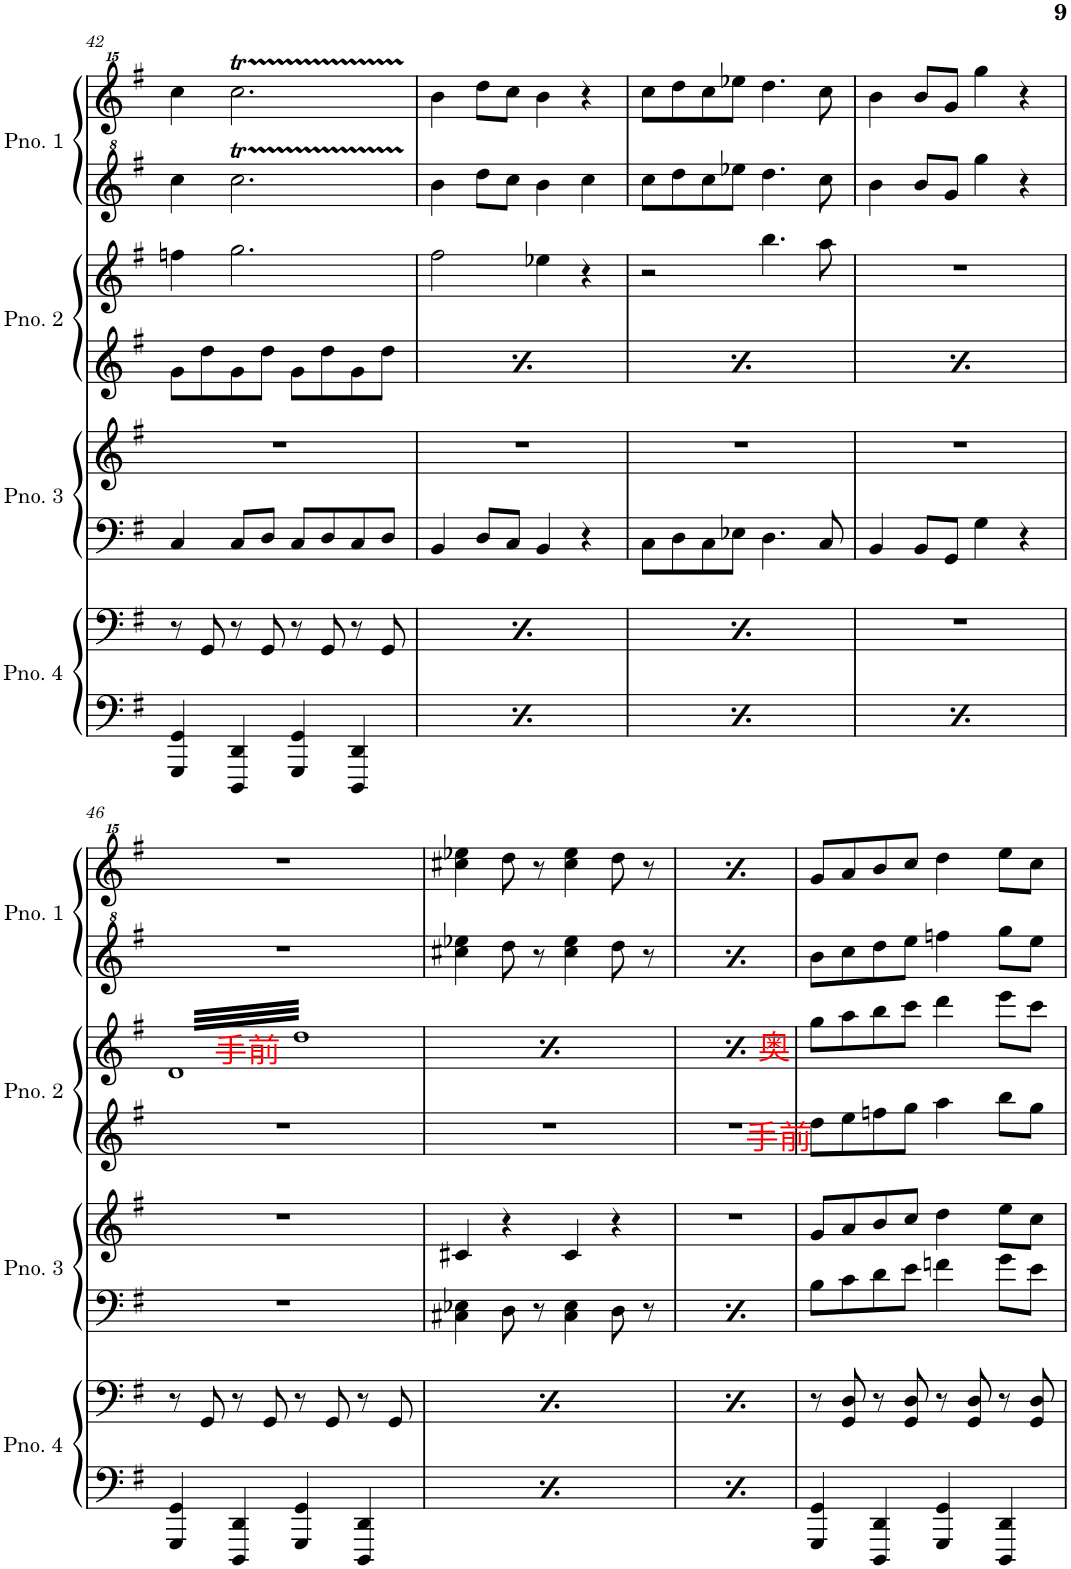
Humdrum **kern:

**kern	**kern	**kern	**kern	**kern	**kern	**kern	**kern
*part4	*part4	*part3	*part3	*part2	*part2	*part1	*part1
*staff8	*staff7	*staff6	*staff5	*staff4	*staff3	*staff2	*staff1
*I"Piano 4	*	*I"Piano 3	*	*I"Piano 2	*	*I"Piano 1	*
*I'Pno. 4	*	*I'Pno. 3	*	*I'Pno. 2	*	*I'Pno. 1	*
!!LO:PB:g=z
*clefF4	*clefF4	*clefF4	*clefG2	*clefG2	*clefG2	*clefG^2	*clefG^^2
*k[f#]	*k[f#]	*k[f#]	*k[f#]	*k[f#]	*k[f#]	*k[f#]	*k[f#]
*M4/4	*M4/4	*M4/4	*M4/4	*M4/4	*M4/4	*M4/4	*M4/4
=42	=42	=42	=42	=42	=42	=42	=42
4GGG/ 4GG/	8r	4C/	1r	8g\L	4ffn\	4ccc\	4cccc\
.	8GG/	.	.	8dd\	.	.	.
4DDD/ 4DD/	8r	8C/L	.	8g\	2.gg\	2.cccT\	2.ccccT\
.	8GG/	8D/J	.	8dd\J	.	.	.
4GGG/ 4GG/	8r	8C/L	.	8g\L	.	.	.
.	8GG/	8D/	.	8dd\	.	.	.
4DDD/ 4DD/	8r	8C/	.	8g\	.	.	.
.	8GG/	8D/J	.	8dd\J	.	.	.
=43	=43	=43	=43	=43	=43	=43	=43
4GGG/ 4GG/	8r	4BB/	1r	8g\L	2ff#\	4bb\	4bbb\
.	8GG/	.	.	8dd\	.	.	.
4DDD/ 4DD/	8r	8D/L	.	8g\	.	8ddd\L	8dddd\L
.	8GG/	8C/J	.	8dd\J	.	8ccc\J	8cccc\J
4GGG/ 4GG/	8r	4BB/	.	8g\L	4ee-X\	4bb\	4bbb\
.	8GG/	.	.	8dd\	.	.	.
4DDD/ 4DD/	8r	4r	.	8g\	4r	4ccc\	4r
.	8GG/	.	.	8dd\J	.	.	.
=44	=44	=44	=44	=44	=44	=44	=44
4GGG/ 4GG/	8r	8C\L	1r	8g\L	2r	8ccc\L	8cccc\L
.	8GG/	8D\	.	8dd\	.	8ddd\	8dddd\
4DDD/ 4DD/	8r	8C\	.	8g\	.	8ccc\	8cccc\
.	8GG/	8E-X\J	.	8dd\J	.	8eee-X\J	8eeee-X\J
4GGG/ 4GG/	8r	4.D\	.	8g\L	4.bb\	4.ddd\	4.dddd\
.	8GG/	.	.	8dd\	.	.	.
4DDD/ 4DD/	8r	.	.	8g\	.	.	.
.	8GG/	8C/	.	8dd\J	8aa\	8ccc\	8cccc\
=45	=45	=45	=45	=45	=45	=45	=45
4GGG/ 4GG/	1r	4BB/	1r	8g\L	1r	4bb\	4bbb\
.	.	.	.	8dd\	.	.	.
4DDD/ 4DD/	.	8BB/L	.	8g\	.	8bb/L	8bbb/L
.	.	8GG/J	.	8dd\J	.	8gg/J	8ggg/J
4GGG/ 4GG/	.	4G\	.	8g\L	.	4ggg\	4gggg\
.	.	.	.	8dd\	.	.	.
4DDD/ 4DD/	.	4r	.	8g\	.	4r	4r
.	.	.	.	8dd\J	.	.	.
!!LO:LB:g=z
=46	=46	=46	=46	=46	=46	=46	=46
*	*	*	*	*	*tremolo	*	*
4GGG/ 4GG/	8r	1r	1r	1r	64dLLLL	1r	1r
.	.	.	.	.	64dd	.	.
.	.	.	.	.	64d	.	.
.	.	.	.	.	64dd	.	.
.	.	.	.	.	64d	.	.
.	.	.	.	.	64dd	.	.
.	.	.	.	.	64d	.	.
.	.	.	.	.	64dd	.	.
.	8GG/	.	.	.	64d	.	.
.	.	.	.	.	64dd	.	.
.	.	.	.	.	64d	.	.
.	.	.	.	.	64dd	.	.
.	.	.	.	.	64d	.	.
.	.	.	.	.	64dd	.	.
.	.	.	.	.	64d	.	.
.	.	.	.	.	64dd	.	.
4DDD/ 4DD/	8r	.	.	.	64d	.	.
.	.	.	.	.	64dd	.	.
.	.	.	.	.	64d	.	.
.	.	.	.	.	64dd	.	.
.	.	.	.	.	64d	.	.
.	.	.	.	.	64dd	.	.
.	.	.	.	.	64d	.	.
.	.	.	.	.	64dd	.	.
.	8GG/	.	.	.	64d	.	.
.	.	.	.	.	64dd	.	.
.	.	.	.	.	64d	.	.
.	.	.	.	.	64dd	.	.
.	.	.	.	.	64d	.	.
.	.	.	.	.	64dd	.	.
.	.	.	.	.	64d	.	.
.	.	.	.	.	64dd	.	.
4GGG/ 4GG/	8r	.	.	.	64d	.	.
.	.	.	.	.	64dd	.	.
.	.	.	.	.	64d	.	.
.	.	.	.	.	64dd	.	.
.	.	.	.	.	64d	.	.
.	.	.	.	.	64dd	.	.
.	.	.	.	.	64d	.	.
.	.	.	.	.	64dd	.	.
.	8GG/	.	.	.	64d	.	.
.	.	.	.	.	64dd	.	.
.	.	.	.	.	64d	.	.
.	.	.	.	.	64dd	.	.
.	.	.	.	.	64d	.	.
.	.	.	.	.	64dd	.	.
.	.	.	.	.	64d	.	.
.	.	.	.	.	64dd	.	.
4DDD/ 4DD/	8r	.	.	.	64d	.	.
.	.	.	.	.	64dd	.	.
.	.	.	.	.	64d	.	.
.	.	.	.	.	64dd	.	.
.	.	.	.	.	64d	.	.
.	.	.	.	.	64dd	.	.
.	.	.	.	.	64d	.	.
.	.	.	.	.	64dd	.	.
.	8GG/	.	.	.	64d	.	.
.	.	.	.	.	64dd	.	.
.	.	.	.	.	64d	.	.
.	.	.	.	.	64dd	.	.
.	.	.	.	.	64d	.	.
.	.	.	.	.	64dd	.	.
.	.	.	.	.	64d	.	.
.	.	.	.	.	64ddJJJJ	.	.
=47	=47	=47	=47	=47	=47	=47	=47
4GGG/ 4GG/	8r	4C#X\ 4E-X\	4c#X/	1r	64dLLLL	4ccc#X\ 4eee-X\	4cccc#X\ 4eeee-X\
.	.	.	.	.	64dd	.	.
.	.	.	.	.	64d	.	.
.	.	.	.	.	64dd	.	.
.	.	.	.	.	64d	.	.
.	.	.	.	.	64dd	.	.
.	.	.	.	.	64d	.	.
.	.	.	.	.	64dd	.	.
.	8GG/	.	.	.	64d	.	.
.	.	.	.	.	64dd	.	.
.	.	.	.	.	64d	.	.
.	.	.	.	.	64dd	.	.
.	.	.	.	.	64d	.	.
.	.	.	.	.	64dd	.	.
.	.	.	.	.	64d	.	.
.	.	.	.	.	64dd	.	.
4DDD/ 4DD/	8r	8D\	4r	.	64d	8ddd\	8dddd\
.	.	.	.	.	64dd	.	.
.	.	.	.	.	64d	.	.
.	.	.	.	.	64dd	.	.
.	.	.	.	.	64d	.	.
.	.	.	.	.	64dd	.	.
.	.	.	.	.	64d	.	.
.	.	.	.	.	64dd	.	.
.	8GG/	8r	.	.	64d	8r	8r
.	.	.	.	.	64dd	.	.
.	.	.	.	.	64d	.	.
.	.	.	.	.	64dd	.	.
.	.	.	.	.	64d	.	.
.	.	.	.	.	64dd	.	.
.	.	.	.	.	64d	.	.
.	.	.	.	.	64dd	.	.
4GGG/ 4GG/	8r	4C#\ 4E-\	4c#/	.	64d	4ccc#\ 4eee-\	4cccc#\ 4eeee-\
.	.	.	.	.	64dd	.	.
.	.	.	.	.	64d	.	.
.	.	.	.	.	64dd	.	.
.	.	.	.	.	64d	.	.
.	.	.	.	.	64dd	.	.
.	.	.	.	.	64d	.	.
.	.	.	.	.	64dd	.	.
.	8GG/	.	.	.	64d	.	.
.	.	.	.	.	64dd	.	.
.	.	.	.	.	64d	.	.
.	.	.	.	.	64dd	.	.
.	.	.	.	.	64d	.	.
.	.	.	.	.	64dd	.	.
.	.	.	.	.	64d	.	.
.	.	.	.	.	64dd	.	.
4DDD/ 4DD/	8r	8D\	4r	.	64d	8ddd\	8dddd\
.	.	.	.	.	64dd	.	.
.	.	.	.	.	64d	.	.
.	.	.	.	.	64dd	.	.
.	.	.	.	.	64d	.	.
.	.	.	.	.	64dd	.	.
.	.	.	.	.	64d	.	.
.	.	.	.	.	64dd	.	.
.	8GG/	8r	.	.	64d	8r	8r
.	.	.	.	.	64dd	.	.
.	.	.	.	.	64d	.	.
.	.	.	.	.	64dd	.	.
.	.	.	.	.	64d	.	.
.	.	.	.	.	64dd	.	.
.	.	.	.	.	64d	.	.
.	.	.	.	.	64ddJJJJ	.	.
=48	=48	=48	=48	=48	=48	=48	=48
4GGG/ 4GG/	8r	4C#X\ 4E-X\	1r	1r	64dLLLL	4ccc#X\ 4eee-X\	4cccc#X\ 4eeee-X\
.	.	.	.	.	64dd	.	.
.	.	.	.	.	64d	.	.
.	.	.	.	.	64dd	.	.
.	.	.	.	.	64d	.	.
.	.	.	.	.	64dd	.	.
.	.	.	.	.	64d	.	.
.	.	.	.	.	64dd	.	.
.	8GG/	.	.	.	64d	.	.
.	.	.	.	.	64dd	.	.
.	.	.	.	.	64d	.	.
.	.	.	.	.	64dd	.	.
.	.	.	.	.	64d	.	.
.	.	.	.	.	64dd	.	.
.	.	.	.	.	64d	.	.
.	.	.	.	.	64dd	.	.
4DDD/ 4DD/	8r	8D\	.	.	64d	8ddd\	8dddd\
.	.	.	.	.	64dd	.	.
.	.	.	.	.	64d	.	.
.	.	.	.	.	64dd	.	.
.	.	.	.	.	64d	.	.
.	.	.	.	.	64dd	.	.
.	.	.	.	.	64d	.	.
.	.	.	.	.	64dd	.	.
.	8GG/	8r	.	.	64d	8r	8r
.	.	.	.	.	64dd	.	.
.	.	.	.	.	64d	.	.
.	.	.	.	.	64dd	.	.
.	.	.	.	.	64d	.	.
.	.	.	.	.	64dd	.	.
.	.	.	.	.	64d	.	.
.	.	.	.	.	64dd	.	.
4GGG/ 4GG/	8r	4C#\ 4E-\	.	.	64d	4ccc#\ 4eee-\	4cccc#\ 4eeee-\
.	.	.	.	.	64dd	.	.
.	.	.	.	.	64d	.	.
.	.	.	.	.	64dd	.	.
.	.	.	.	.	64d	.	.
.	.	.	.	.	64dd	.	.
.	.	.	.	.	64d	.	.
.	.	.	.	.	64dd	.	.
.	8GG/	.	.	.	64d	.	.
.	.	.	.	.	64dd	.	.
.	.	.	.	.	64d	.	.
.	.	.	.	.	64dd	.	.
.	.	.	.	.	64d	.	.
.	.	.	.	.	64dd	.	.
.	.	.	.	.	64d	.	.
.	.	.	.	.	64dd	.	.
4DDD/ 4DD/	8r	8D\	.	.	64d	8ddd\	8dddd\
.	.	.	.	.	64dd	.	.
.	.	.	.	.	64d	.	.
.	.	.	.	.	64dd	.	.
.	.	.	.	.	64d	.	.
.	.	.	.	.	64dd	.	.
.	.	.	.	.	64d	.	.
.	.	.	.	.	64dd	.	.
.	8GG/	8r	.	.	64d	8r	8r
.	.	.	.	.	64dd	.	.
.	.	.	.	.	64d	.	.
.	.	.	.	.	64dd	.	.
.	.	.	.	.	64d	.	.
.	.	.	.	.	64dd	.	.
.	.	.	.	.	64d	.	.
.	.	.	.	.	64ddJJJJ	.	.
*	*	*	*	*	*Xtremolo	*	*
=49	=49	=49	=49	=49	=49	=49	=49
4GGG/ 4GG/	8r	8B\L	8g/L	8dd\L	8gg\L	8bb\L	8ggg/L
.	.	.	.	.	.	.	.
.	.	.	.	.	.	.	.
.	.	.	.	.	.	.	.
.	.	.	.	.	.	.	.
.	.	.	.	.	.	.	.
.	.	.	.	.	.	.	.
.	.	.	.	.	.	.	.
.	8GG/ 8D/	8c\	8a/	8ee\	8aa\	8ccc\	8aaa/
.	.	.	.	.	.	.	.
.	.	.	.	.	.	.	.
.	.	.	.	.	.	.	.
.	.	.	.	.	.	.	.
.	.	.	.	.	.	.	.
.	.	.	.	.	.	.	.
.	.	.	.	.	.	.	.
4DDD/ 4DD/	8r	8d\	8b/	8ffn\	8bb\	8ddd\	8bbb/
.	.	.	.	.	.	.	.
.	.	.	.	.	.	.	.
.	.	.	.	.	.	.	.
.	.	.	.	.	.	.	.
.	.	.	.	.	.	.	.
.	.	.	.	.	.	.	.
.	.	.	.	.	.	.	.
.	8GG/ 8D/	8e\J	8cc/J	8gg\J	8ccc\J	8eee\J	8cccc/J
.	.	.	.	.	.	.	.
.	.	.	.	.	.	.	.
.	.	.	.	.	.	.	.
.	.	.	.	.	.	.	.
.	.	.	.	.	.	.	.
.	.	.	.	.	.	.	.
.	.	.	.	.	.	.	.
4GGG/ 4GG/	8r	4fn\	4dd\	4aa\	4ddd\	4fffn\	4dddd\
.	8GG/ 8D/	.	.	.	.	.	.
4DDD/ 4DD/	8r	8g\L	8ee\L	8bb\L	8eee\L	8ggg\L	8eeee\L
.	8GG/ 8D/	8e\J	8cc\J	8gg\J	8ccc\J	8eee\J	8cccc\J
=	=	=	=	=	=	=	=
*-	*-	*-	*-	*-	*-	*-	*-
